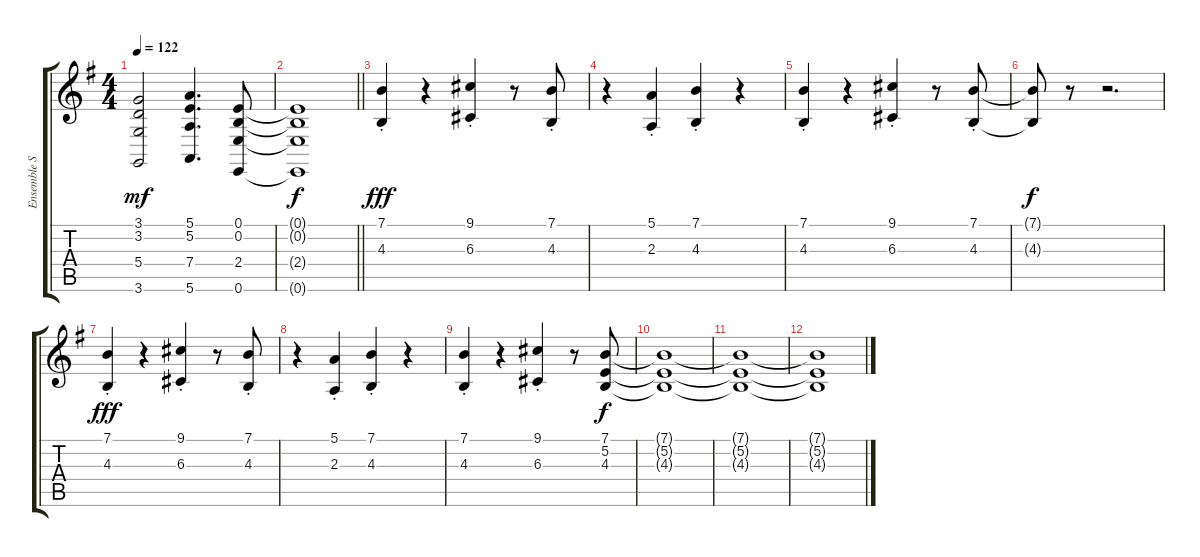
\track ("Ensemble Strings" "Ensemble S") {instrument stringensemble1}
\staff {score tabs}
\tuning (E4 B3 G3 D3 A2 E2) {hide}
\ts (4 4)
\tempo 122
\clef g2
\ks g
(3.1 3.2 5.4 3.6).2{dy mf} (5.1 5.2 7.4 5.6).4{d} (0.1 0.2 2.4 0.6).8 |
\barLineRight lightlight
(0.1{t} 0.2{t} 2.4{t} 0.6{t}).1{dy f} |
(7.1{st} 4.3{st}).4{dy fff} r.4 (9.1{st} 6.3{st}).4 r.8 (7.1{st} 4.3{st}).8 |
r.4 (5.1{st} 2.3{st}).4 (7.1{st} 4.3{st}).4 r.4 |
(7.1{st} 4.3{st}).4 r.4 (9.1{st} 6.3{st}).4 r.8 (7.1{st} 4.3{st}).8 |
(7.1{t} 4.3{t}).8{dy f volume 0} r.8 r.2{d} |
(7.1{st} 4.3{st}).4{dy fff volume 12} r.4 (9.1{st} 6.3{st}).4 r.8 (7.1{st} 4.3{st}).8 |
r.4 (5.1{st} 2.3{st}).4 (7.1{st} 4.3{st}).4 r.4 |
(7.1{st} 4.3{st}).4 r.4 (9.1{st} 6.3{st}).4 r.8 (7.1 5.2 4.3).8{dy f} |
(7.1{t} 5.2{t} 4.3{t}).1 |
(7.1{t} 5.2{t} 4.3{t}).1{volume 0} |
(7.1{t} 5.2{t} 4.3{t}).1
